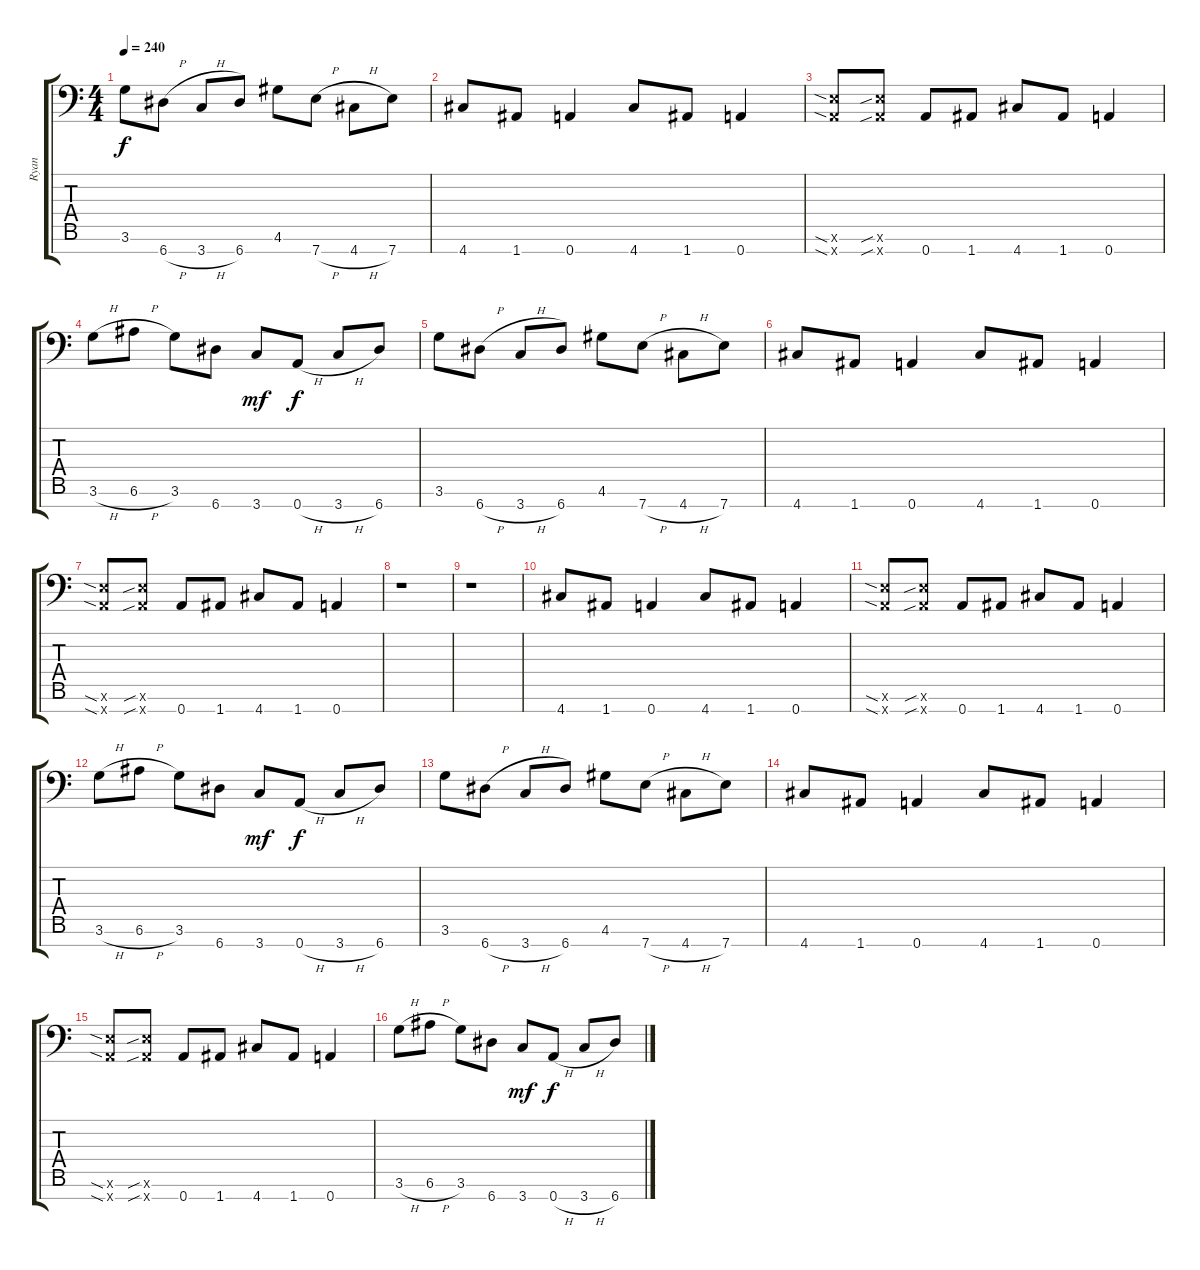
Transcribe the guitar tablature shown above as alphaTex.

\track ("Ryan" "Ryan") {instrument acousticguitarsteel}
\staff {score tabs}
\tuning (E4 B3 Gb3 D3 A2 E2 A1) {hide}
\ts (4 4)
\tempo 240
\clef f4
\ks c
3.6.8{dy f} 6.7{h}.8 3.7{h}.8 6.7.8 4.6.8 7.7{h}.8 4.7{h}.8 7.7.8 |
4.7.8 1.7.8 0.7.4 4.7.8 1.7.8 0.7.4 |
(0.6{sia x} 0.7{sia x}).8 (0.6{sib x} 0.7{sib x}).8 0.7.8 1.7.8 4.7.8 1.7.8 0.7.4 |
3.6{h}.8 6.6{h}.8 3.6.8 6.7.8 3.7.8{dy mf} 0.7{h}.8{dy f} 3.7{h}.8 6.7.8 |
3.6.8 6.7{h}.8 3.7{h}.8 6.7.8 4.6.8 7.7{h}.8 4.7{h}.8 7.7.8 |
4.7.8 1.7.8 0.7.4 4.7.8 1.7.8 0.7.4 |
(0.6{sia x} 0.7{sia x}).8 (0.6{sib x} 0.7{sib x}).8 0.7.8 1.7.8 4.7.8 1.7.8 0.7.4 |
r.1 |
r.1 |
4.7.8 1.7.8 0.7.4 4.7.8 1.7.8 0.7.4 |
(0.6{sia x} 0.7{sia x}).8 (0.6{sib x} 0.7{sib x}).8 0.7.8 1.7.8 4.7.8 1.7.8 0.7.4 |
3.6{h}.8 6.6{h}.8 3.6.8 6.7.8 3.7.8{dy mf} 0.7{h}.8{dy f} 3.7{h}.8 6.7.8 |
3.6.8 6.7{h}.8 3.7{h}.8 6.7.8 4.6.8 7.7{h}.8 4.7{h}.8 7.7.8 |
4.7.8 1.7.8 0.7.4 4.7.8 1.7.8 0.7.4 |
(0.6{sia x} 0.7{sia x}).8 (0.6{sib x} 0.7{sib x}).8 0.7.8 1.7.8 4.7.8 1.7.8 0.7.4 |
3.6{h}.8 6.6{h}.8 3.6.8 6.7.8 3.7.8{dy mf} 0.7{h}.8{dy f} 3.7{h}.8 6.7.8
